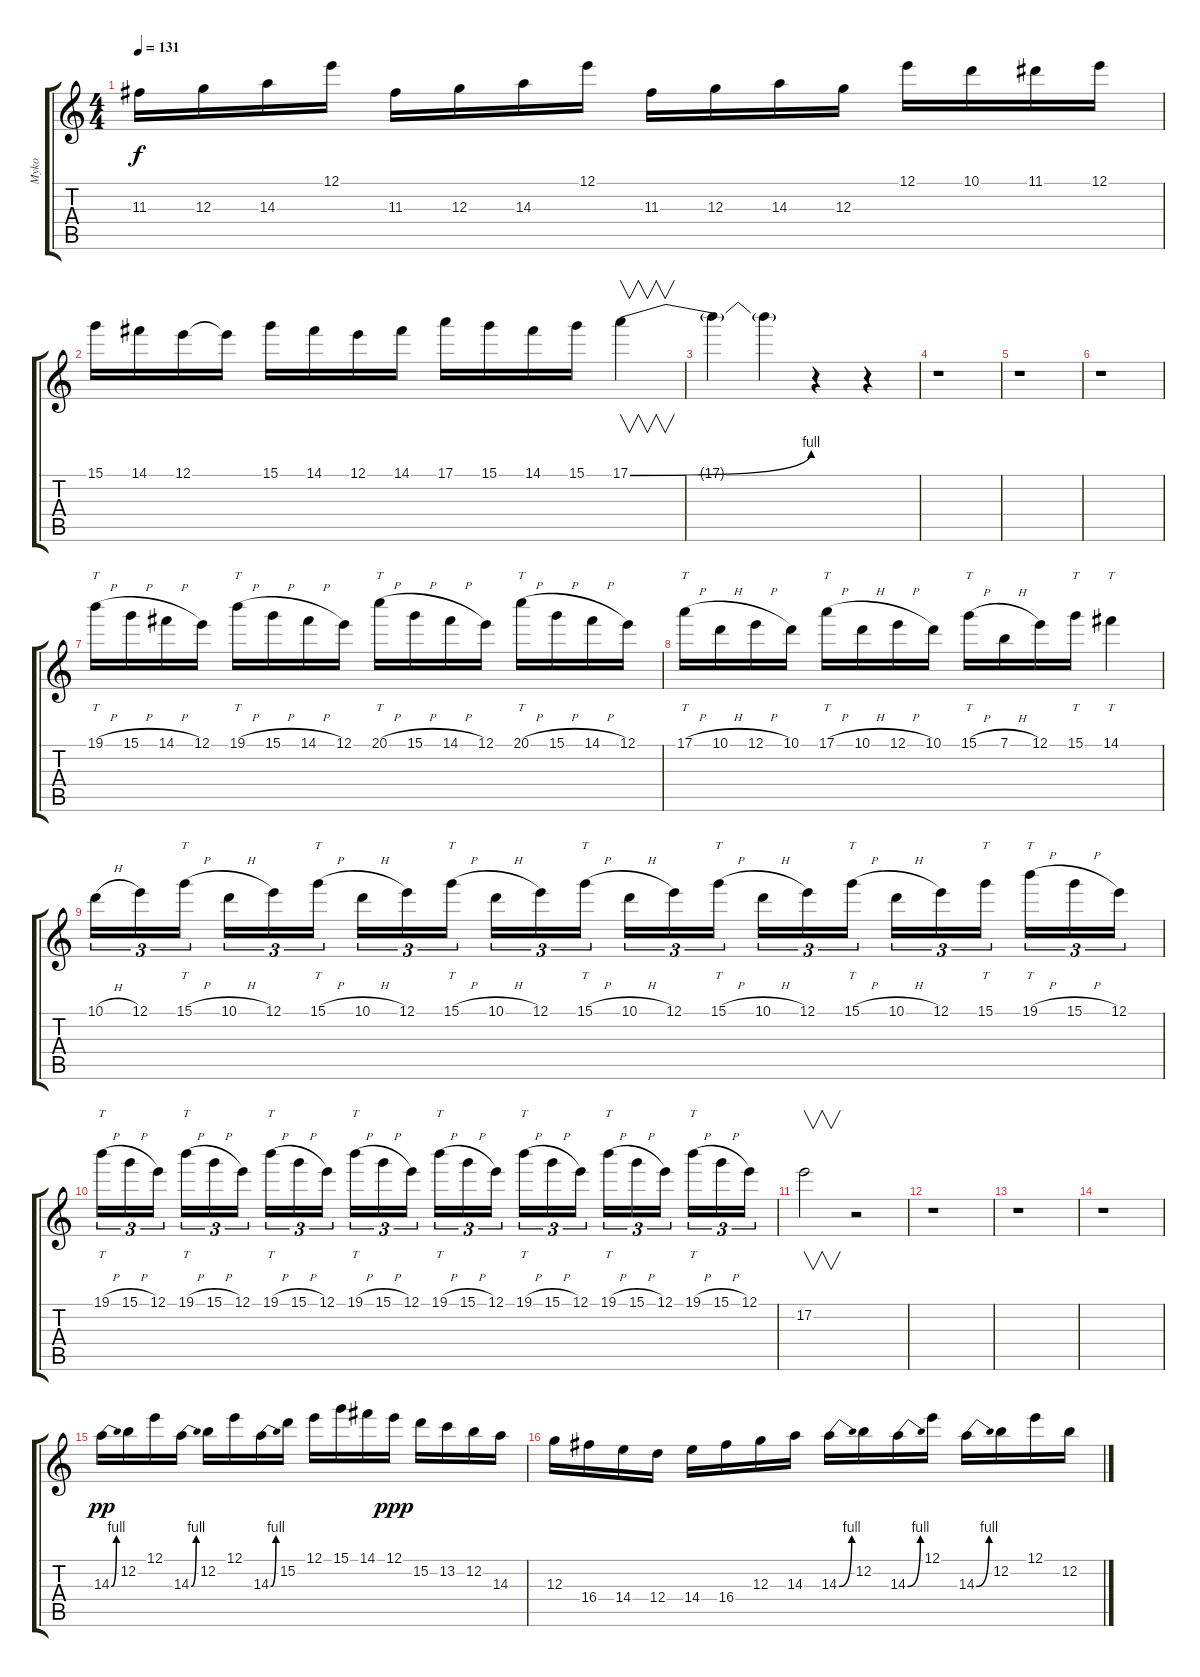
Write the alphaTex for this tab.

\track ("Myko" "Myko") {instrument distortionguitar}
\staff {score tabs}
\tuning (E4 B3 G3 D3 A2 E2) {hide}
\ts (4 4)
\tempo 131
\clef g2
\ks c
11.3.16{dy f} 12.3.16 14.3.16 12.1.16 11.3.16 12.3.16 14.3.16 12.1.16 11.3.16 12.3.16 14.3.16 12.3.16 12.1.16 10.1.16 11.1.16 12.1.16 |
15.1.16 14.1.16 12.1.16 12.1{t}.16 15.1.16 14.1.16 12.1.16 14.1.16 17.1.16 15.1.16 14.1.16 15.1.16 17.1{be (bend 0 0 60 4)}.4{v} |
17.1{t}.4 17.1{t}.4 r.4 r.4 |
r.1 |
r.1 |
r.1 |
19.1{h}.16{tt volume 11} 15.1{h}.16 14.1{h}.16 12.1.16 19.1{h}.16{tt} 15.1{h}.16 14.1{h}.16 12.1.16 20.1{h}.16{tt} 15.1{h}.16 14.1{h}.16 12.1.16 20.1{h}.16{tt} 15.1{h}.16 14.1{h}.16 12.1.16 |
17.1{h}.16{tt volume 9} 10.1{h}.16 12.1{h}.16 10.1.16 17.1{h}.16{tt} 10.1{h}.16 12.1{h}.16 10.1.16 15.1{h}.16{tt} 7.1{h}.16 12.1.16 15.1.16{tt} 14.1.4{tt} |
10.1{h}.16{tu (3 2)} 12.1.16{tu (3 2)} 15.1{h}.16{tt tu (3 2)} 10.1{h}.16{tu (3 2)} 12.1.16{tu (3 2)} 15.1{h}.16{tt tu (3 2)} 10.1{h}.16{tu (3 2)} 12.1.16{tu (3 2)} 15.1{h}.16{tt tu (3 2)} 10.1{h}.16{tu (3 2)} 12.1.16{tu (3 2)} 15.1{h}.16{tt tu (3 2)} 10.1{h}.16{tu (3 2)} 12.1.16{tu (3 2)} 15.1{h}.16{tt tu (3 2)} 10.1{h}.16{tu (3 2)} 12.1.16{tu (3 2)} 15.1{h}.16{tt tu (3 2)} 10.1{h}.16{tu (3 2)} 12.1.16{tu (3 2)} 15.1.16{tt tu (3 2)} 19.1{h}.16{tt tu (3 2)} 15.1{h}.16{tu (3 2)} 12.1.16{tu (3 2)} |
19.1{h}.16{tt tu (3 2) volume 5} 15.1{h}.16{tu (3 2)} 12.1.16{tu (3 2)} 19.1{h}.16{tt tu (3 2)} 15.1{h}.16{tu (3 2)} 12.1.16{tu (3 2)} 19.1{h}.16{tt tu (3 2)} 15.1{h}.16{tu (3 2)} 12.1.16{tu (3 2)} 19.1{h}.16{tt tu (3 2)} 15.1{h}.16{tu (3 2)} 12.1.16{tu (3 2)} 19.1{h}.16{tt tu (3 2)} 15.1{h}.16{tu (3 2)} 12.1.16{tu (3 2)} 19.1{h}.16{tt tu (3 2)} 15.1{h}.16{tu (3 2)} 12.1.16{tu (3 2)} 19.1{h}.16{tt tu (3 2)} 15.1{h}.16{tu (3 2)} 12.1.16{tu (3 2)} 19.1{h}.16{tt tu (3 2)} 15.1{h}.16{tu (3 2)} 12.1.16{tu (3 2)} |
17.2.2{v} r.2 |
r.1 |
r.1 |
r.1 |
14.3{be (bend 0 0 60 4)}.16{dy pp volume 10 instrument distortionguitar} 12.2.16 12.1.16 14.3{be (bend 0 0 60 4)}.16 12.2.16 12.1.16 14.3{be (bend 0 0 60 4)}.16 15.2.16 12.1.16 15.1.16 14.1.16 12.1.16{dy ppp} 15.2.16 13.2.16 12.2.16 14.3.16 |
12.3.16 16.4.16 14.4.16 12.4.16 14.4.16 16.4.16 12.3.16 14.3.16 14.3{be (bend 0 0 60 4)}.16 12.2.16 14.3{be (bend 0 0 60 4)}.16 12.1.16 14.3{be (bend 0 0 60 4)}.16 12.2.16 12.1.16 12.2.16
